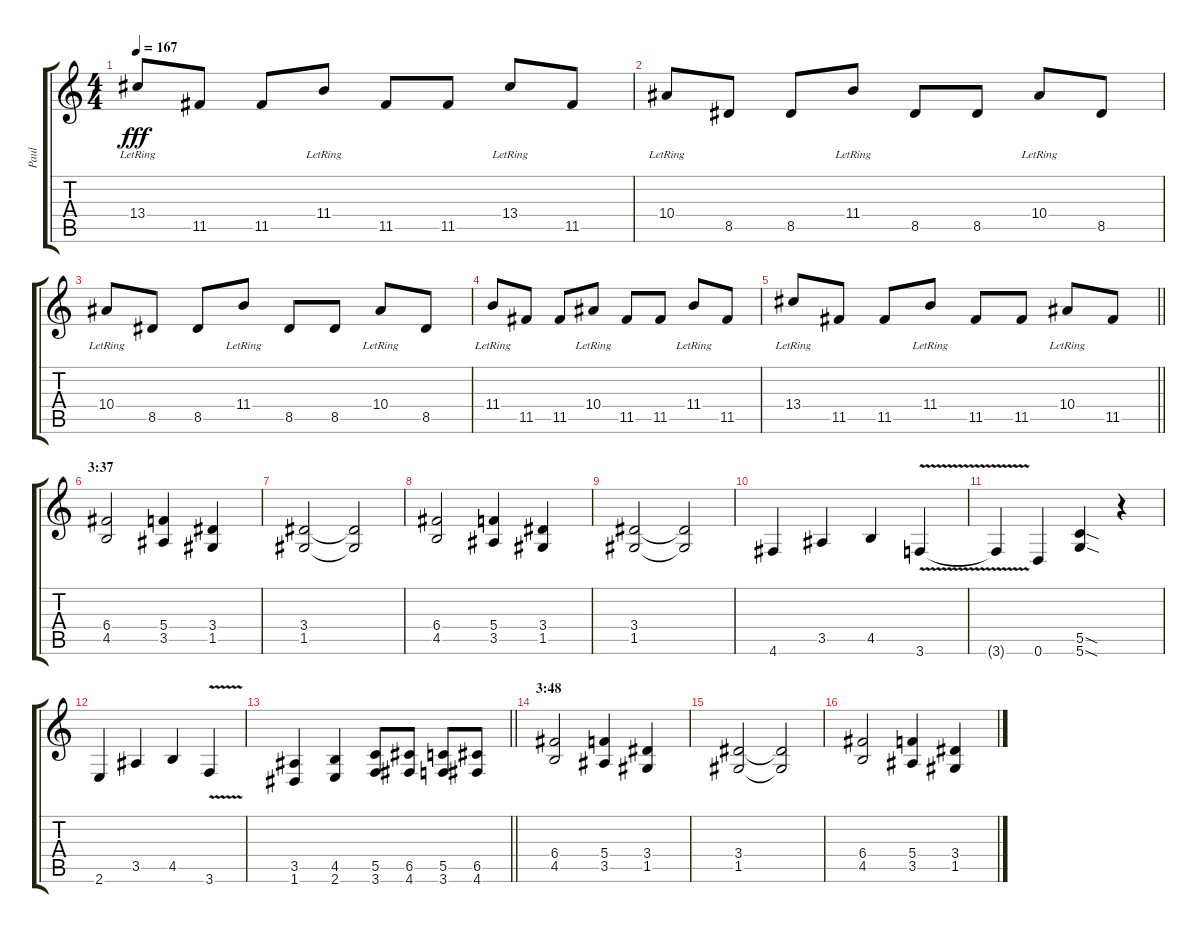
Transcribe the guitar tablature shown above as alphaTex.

\track ("Paul" "Paul") {instrument distortionguitar}
\staff {score tabs}
\tuning (D4 A3 F3 C3 G2 D2) {hide}
\ts (4 4)
\tempo 167
\clef g2
\ks c
13.4{lr}.8{dy fff} 11.5.8 11.5.8 11.4{lr}.8 11.5.8 11.5.8 13.4{lr}.8 11.5.8 |
10.4{lr}.8 8.5.8 8.5.8 11.4{lr}.8 8.5.8 8.5.8 10.4{lr}.8 8.5.8 |
10.4{lr}.8 8.5.8 8.5.8 11.4{lr}.8 8.5.8 8.5.8 10.4{lr}.8 8.5.8 |
11.4{lr}.8 11.5.8 11.5.8 10.4{lr}.8 11.5.8 11.5.8 11.4{lr}.8 11.5.8 |
\barLineRight lightlight
13.4{lr}.8 11.5.8 11.5.8 11.4{lr}.8 11.5.8 11.5.8 10.4{lr}.8 11.5.8 |
\section ("" "3:37")
(6.4 4.5).2{instrument distortionguitar} (5.4 3.5).4 (3.4 1.5).4 |
(3.4 1.5).2 (3.4{t} 1.5{t}).2 |
(6.4 4.5).2 (5.4 3.5).4 (3.4 1.5).4 |
(3.4 1.5).2 (3.4{t} 1.5{t}).2 |
4.6.4 3.5.4 4.5.4 3.6{v}.4 |
3.6{t}.4 0.6.4 (5.5{sod} 5.6{sod}).4 r.4 |
2.6.4 3.5.4 4.5.4 3.6{v}.4 |
\barLineRight lightlight
(3.5 1.6).4 (4.5 2.6).4 (5.5 3.6).8 (6.5 4.6).8 (5.5 3.6).8 (6.5 4.6).8 |
\section ("" "3:48")
(6.4 4.5).2 (5.4 3.5).4 (3.4 1.5).4 |
(3.4 1.5).2 (3.4{t} 1.5{t}).2 |
(6.4 4.5).2 (5.4 3.5).4 (3.4 1.5).4
